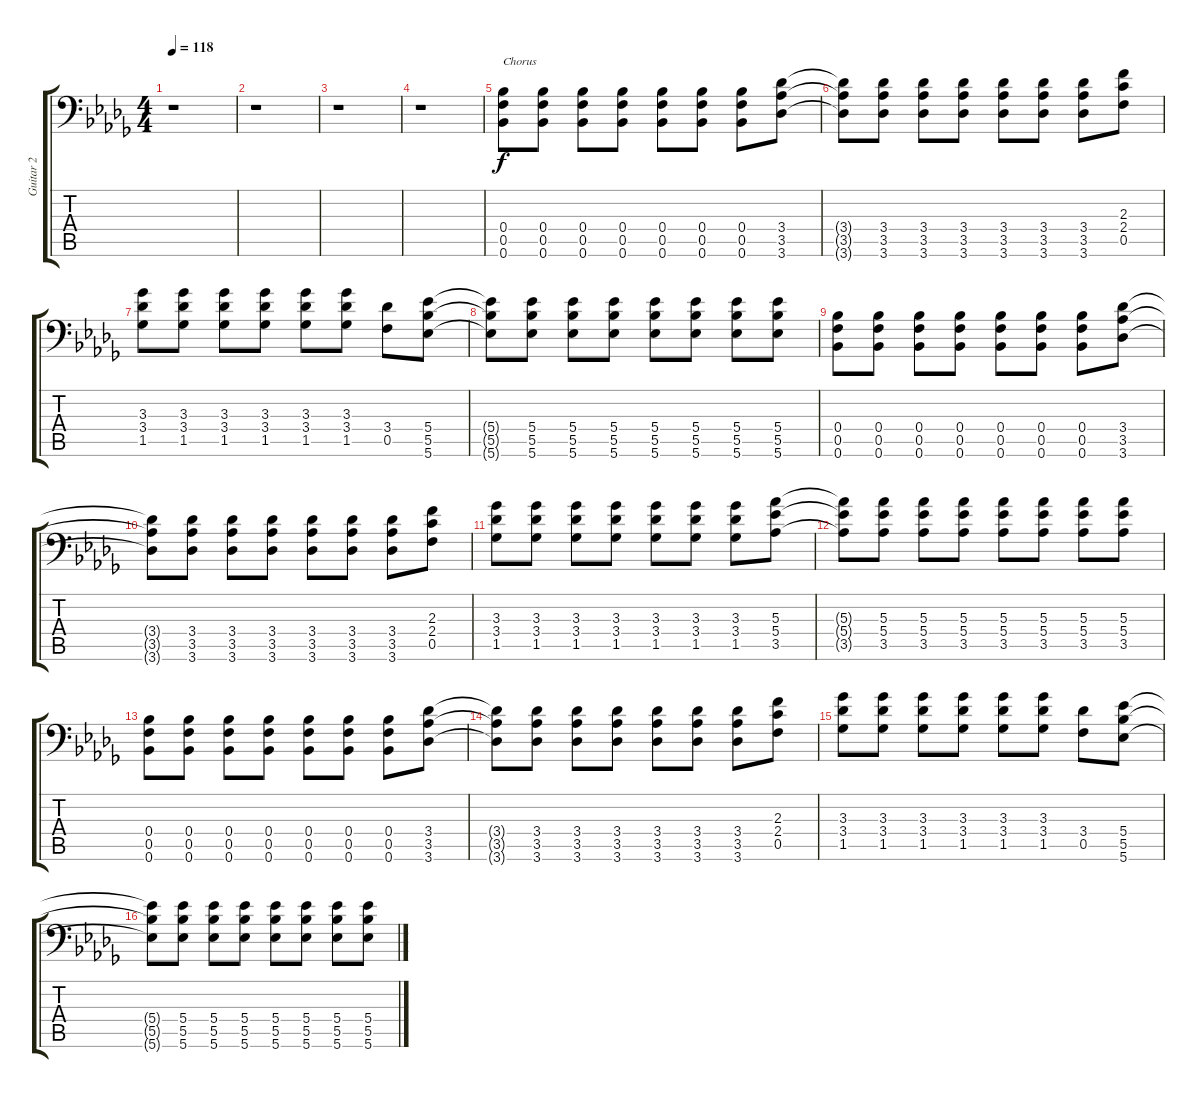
\track ("Guitar 2" "Guitar 2") {instrument distortionguitar}
\staff {score tabs}
\tuning (C4 G3 Eb3 Bb2 F2 Bb1) {hide}
\ts (4 4)
\tempo 118
\clef f4
\ks db
r.1{dy f} |
r.1 |
r.1 |
r.1 |
(0.4 0.5 0.6).8{txt "Chorus"} (0.4 0.5 0.6).8 (0.4 0.5 0.6).8 (0.4 0.5 0.6).8 (0.4 0.5 0.6).8 (0.4 0.5 0.6).8 (0.4 0.5 0.6).8 (3.4 3.5 3.6).8 |
(3.4{t} 3.5{t} 3.6{t}).8 (3.4 3.5 3.6).8 (3.4 3.5 3.6).8 (3.4 3.5 3.6).8 (3.4 3.5 3.6).8 (3.4 3.5 3.6).8 (3.4 3.5 3.6).8 (2.3 2.4 0.5).8 |
(3.3 3.4 1.5).8 (3.3 3.4 1.5).8 (3.3 3.4 1.5).8 (3.3 3.4 1.5).8 (3.3 3.4 1.5).8 (3.3 3.4 1.5).8 (3.4 0.5).8 (5.4 5.5 5.6).8 |
(5.4{t} 5.5{t} 5.6{t}).8 (5.4 5.5 5.6).8 (5.4 5.5 5.6).8 (5.4 5.5 5.6).8 (5.4 5.5 5.6).8 (5.4 5.5 5.6).8 (5.4 5.5 5.6).8 (5.4 5.5 5.6).8 |
(0.4 0.5 0.6).8 (0.4 0.5 0.6).8 (0.4 0.5 0.6).8 (0.4 0.5 0.6).8 (0.4 0.5 0.6).8 (0.4 0.5 0.6).8 (0.4 0.5 0.6).8 (3.4 3.5 3.6).8 |
(3.4{t} 3.5{t} 3.6{t}).8 (3.4 3.5 3.6).8 (3.4 3.5 3.6).8 (3.4 3.5 3.6).8 (3.4 3.5 3.6).8 (3.4 3.5 3.6).8 (3.4 3.5 3.6).8 (2.3 2.4 0.5).8 |
(3.3 3.4 1.5).8 (3.3 3.4 1.5).8 (3.3 3.4 1.5).8 (3.3 3.4 1.5).8 (3.3 3.4 1.5).8 (3.3 3.4 1.5).8 (3.3 3.4 1.5).8 (5.3 5.4 3.5).8 |
(5.3{t} 5.4{t} 3.5{t}).8 (5.3 5.4 3.5).8 (5.3 5.4 3.5).8 (5.3 5.4 3.5).8 (5.3 5.4 3.5).8 (5.3 5.4 3.5).8 (5.3 5.4 3.5).8 (5.3 5.4 3.5).8 |
(0.4 0.5 0.6).8 (0.4 0.5 0.6).8 (0.4 0.5 0.6).8 (0.4 0.5 0.6).8 (0.4 0.5 0.6).8 (0.4 0.5 0.6).8 (0.4 0.5 0.6).8 (3.4 3.5 3.6).8 |
(3.4{t} 3.5{t} 3.6{t}).8 (3.4 3.5 3.6).8 (3.4 3.5 3.6).8 (3.4 3.5 3.6).8 (3.4 3.5 3.6).8 (3.4 3.5 3.6).8 (3.4 3.5 3.6).8 (2.3 2.4 0.5).8 |
(3.3 3.4 1.5).8 (3.3 3.4 1.5).8 (3.3 3.4 1.5).8 (3.3 3.4 1.5).8 (3.3 3.4 1.5).8 (3.3 3.4 1.5).8 (3.4 0.5).8 (5.4 5.5 5.6).8 |
(5.4{t} 5.5{t} 5.6{t}).8 (5.4 5.5 5.6).8 (5.4 5.5 5.6).8 (5.4 5.5 5.6).8 (5.4 5.5 5.6).8 (5.4 5.5 5.6).8 (5.4 5.5 5.6).8 (5.4 5.5 5.6).8
